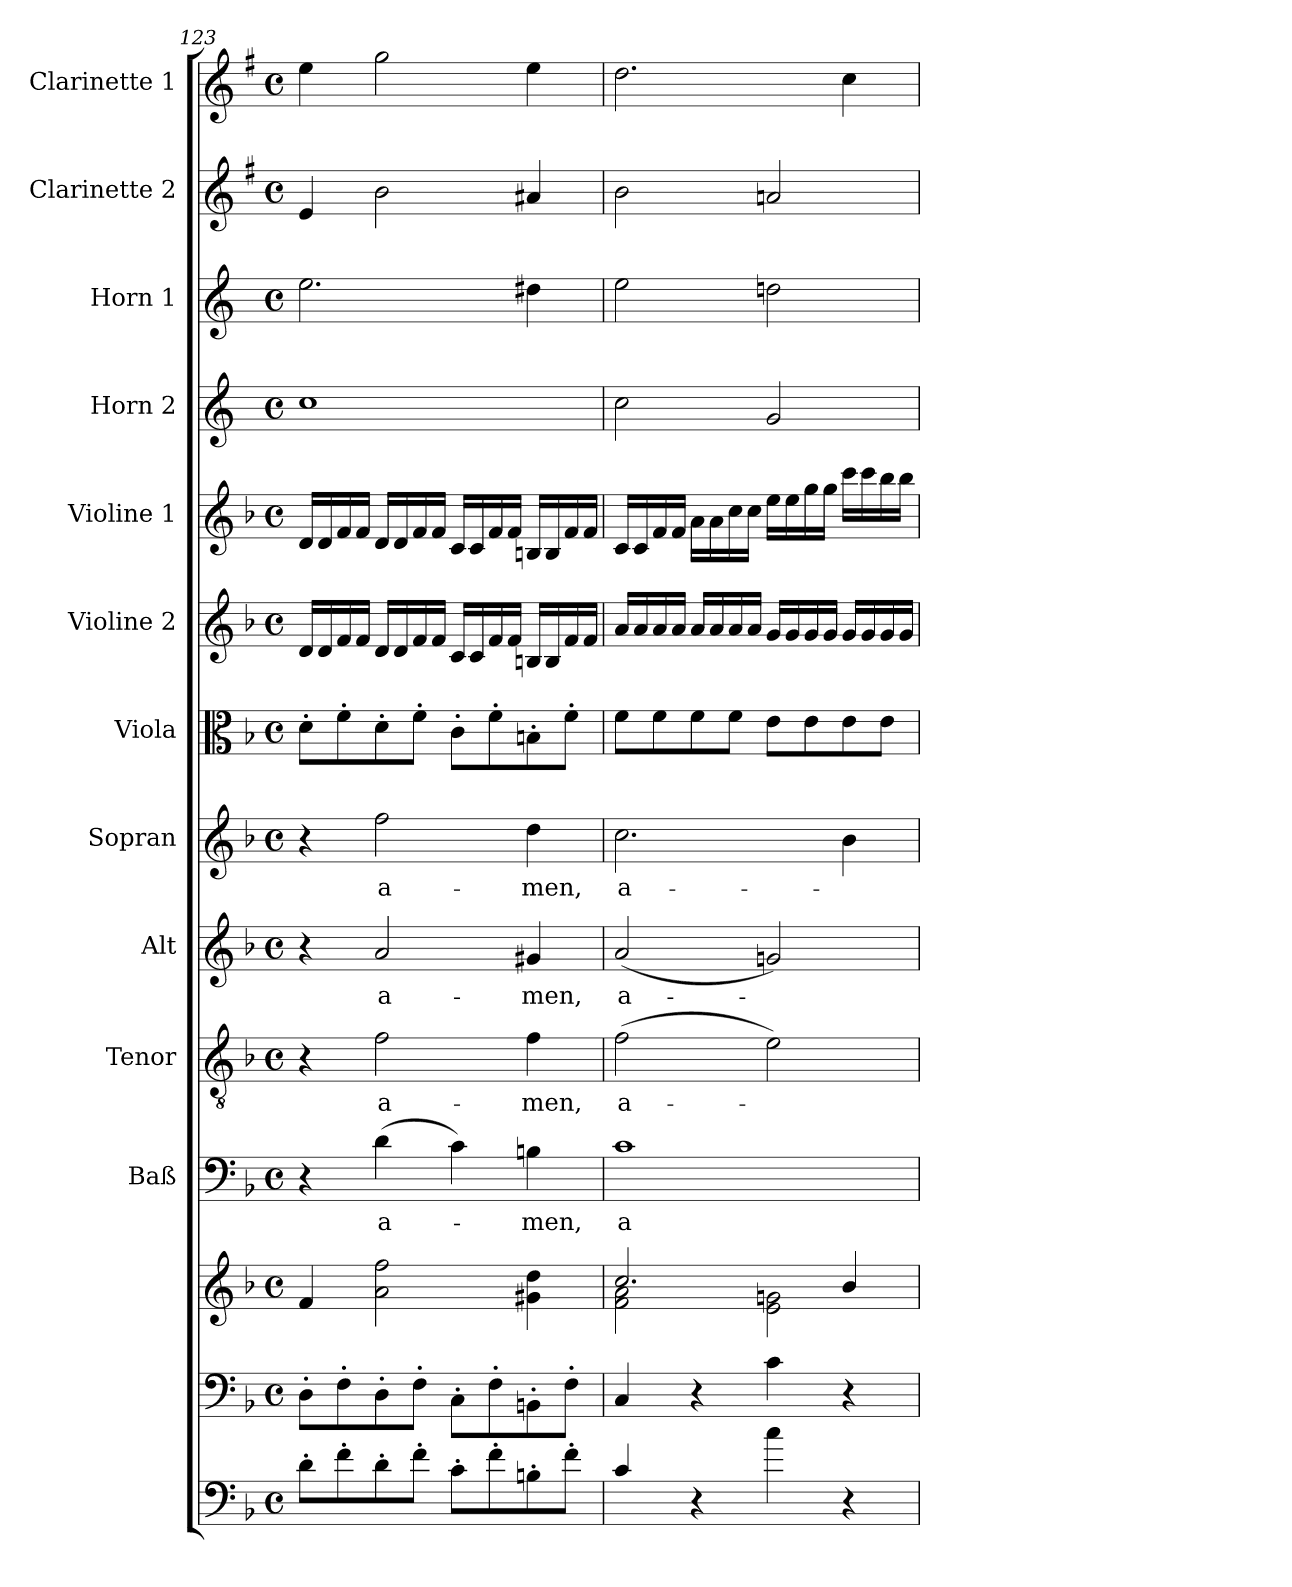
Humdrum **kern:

**kern	**kern	**kern	**kern	**text	**kern	**text	**kern	**text	**kern	**text	**kern	**kern	**kern	**kern	**kern	**kern	**kern
*part13	*part12	*part12	*part11	*part11	*part10	*part10	*part9	*part9	*part8	*part8	*part7	*part6	*part5	*part4	*part3	*part2	*part1
*staff14	*staff13	*staff12	*staff11	*staff11	*staff10	*staff10	*staff9	*staff9	*staff8	*staff8	*staff7	*staff6	*staff5	*staff4	*staff3	*staff2	*staff1
*	*	*	*I"Baß	*	*I"Tenor	*	*I"Alt	*	*I"Sopran	*	*I"Viola	*I"Violine 2	*I"Violine 1	*I"Horn 2	*I"Horn 1	*I"Clarinette 2	*I"Clarinette 1
*	*	*	*I'Baß	*	*I'Ten	*	*I'Alt	*	*I'Sop	*	*I'Vla.	*I'Vln. 2	*I'Vln. 1	*I'Hrn. 2	*I'Hrn. 1	*	*
!!LO:PB:g=z
*clefF4	*clefF4	*clefG2	*clefF4	*	*clefGv2	*	*clefG2	*	*clefG2	*	*clefC3	*clefG2	*clefG2	*clefG2	*clefG2	*clefG2	*clefG2
*ITrd7c12	*	*	*	*	*	*	*	*	*	*	*	*	*	*ITrd4c7	*ITrd4c7	*ITrd1c2	*ITrd1c2
*k[b-]	*k[b-]	*k[b-]	*k[b-]	*	*k[b-]	*	*k[b-]	*	*k[b-]	*	*k[b-]	*k[b-]	*k[b-]	*k[b-]	*k[b-]	*k[b-]	*k[b-]
*F:	*F:	*F:	*F:	*	*F:	*	*F:	*	*F:	*	*F:	*F:	*F:	*F:	*F:	*F:	*F:
*M4/4	*M4/4	*M4/4	*M4/4	*	*M4/4	*	*M4/4	*	*M4/4	*	*M4/4	*M4/4	*M4/4	*M4/4	*M4/4	*M4/4	*M4/4
*met(c)	*met(c)	*met(c)	*met(c)	*	*met(c)	*	*met(c)	*	*met(c)	*	*met(c)	*met(c)	*met(c)	*met(c)	*met(c)	*met(c)	*met(c)
=123	=123	=123	=123	=123	=123	=123	=123	=123	=123	=123	=123	=123	=123	=123	=123	=123	=123
8D'>\L	8D'>\L	4f/	4r	.	4r	.	4r	.	4r	.	8d'>\L	16d/LL	16d/LL	1f	2.a\	4d/	4dd\
.	.	.	.	.	.	.	.	.	.	.	.	16d/	16d/	.	.	.	.
8F'>\	8F'>\	.	.	.	.	.	.	.	.	.	8f'>\	16f/	16f/	.	.	.	.
.	.	.	.	.	.	.	.	.	.	.	.	16f/JJ	16f/JJ	.	.	.	.
!	!	!	!	!LO:LY:b	!	!LO:LY:b	!	!LO:LY:b	!	!LO:LY:b	!	!	!	!	!	!	!
8D'>\	8D'>\	2a\ 2ff\	(>4d\	a-	2f\	a-	2a/	a-	2ff\	a-	8d'>\	16d/LL	16d/LL	.	.	2a\	2ff\
.	.	.	.	.	.	.	.	.	.	.	.	16d/	16d/	.	.	.	.
8F'>\J	8F'>\J	.	.	.	.	.	.	.	.	.	8f'>\J	16f/	16f/	.	.	.	.
.	.	.	.	.	.	.	.	.	.	.	.	16f/JJ	16f/JJ	.	.	.	.
8C'>\L	8C'>\L	.	4c\)	.	.	.	.	.	.	.	8c'>\L	16c/LL	16c/LL	.	.	.	.
.	.	.	.	.	.	.	.	.	.	.	.	16c/	16c/	.	.	.	.
8F'>\	8F'>\	.	.	.	.	.	.	.	.	.	8f'>\	16f/	16f/	.	.	.	.
.	.	.	.	.	.	.	.	.	.	.	.	16f/JJ	16f/JJ	.	.	.	.
!	!	!	!	!LO:LY:b	!	!LO:LY:b	!	!LO:LY:b	!	!LO:LY:b	!	!	!	!	!	!	!
8BBn'>\	8BBn'>\	4g#X\ 4dd\	4Bn\	-men,	4f\	-men,	4g#X/	-men,	4dd\	-men,	8Bn'>\	16Bn/LL	16Bn/LL	.	4g#X\	4g#X/	4dd\
.	.	.	.	.	.	.	.	.	.	.	.	16B/	16B/	.	.	.	.
8F'>\J	8F'>\J	.	.	.	.	.	.	.	.	.	8f'>\J	16f/	16f/	.	.	.	.
.	.	.	.	.	.	.	.	.	.	.	.	16f/JJ	16f/JJ	.	.	.	.
=124	=124	=124	=124	=124	=124	=124	=124	=124	=124	=124	=124	=124	=124	=124	=124	=124	=124
*	*	*^	*	*	*	*	*	*	*	*	*	*	*	*	*	*	*
!	!	!	!	!	!LO:LY:b	!	!LO:LY:b	!	!LO:LY:b	!	!LO:LY:b	!	!	!	!	!	!	!
4C/	4C/	2.cc/	2f\ 2a\	1c	a-	(>2f\	a-	(<2a/	a-	2.cc\	a-	8f\L	16a/LL	16c/LL	2f\	2a\	2a\	2.cc\
.	.	.	.	.	.	.	.	.	.	.	.	.	16a/	16c/	.	.	.	.
.	.	.	.	.	.	.	.	.	.	.	.	8f\	16a/	16f/	.	.	.	.
.	.	.	.	.	.	.	.	.	.	.	.	.	16a/JJ	16f/JJ	.	.	.	.
4r	4r	.	.	.	.	.	.	.	.	.	.	8f\	16a/LL	16a\LL	.	.	.	.
.	.	.	.	.	.	.	.	.	.	.	.	.	16a/	16a\	.	.	.	.
.	.	.	.	.	.	.	.	.	.	.	.	8f\J	16a/	16cc\	.	.	.	.
.	.	.	.	.	.	.	.	.	.	.	.	.	16a/JJ	16cc\JJ	.	.	.	.
4c\	4c\	.	2e\ 2gn\	.	.	2e\)	.	2gn/)	.	.	.	8e\L	16g/LL	16ee\LL	2c/	2gn\	2gn/	.
.	.	.	.	.	.	.	.	.	.	.	.	.	16g/	16ee\	.	.	.	.
.	.	.	.	.	.	.	.	.	.	.	.	8e\	16g/	16gg\	.	.	.	.
.	.	.	.	.	.	.	.	.	.	.	.	.	16g/JJ	16gg\JJ	.	.	.	.
4r	4r	4b-/	.	.	.	.	.	.	.	4b-\	.	8e\	16g/LL	16ccc\LL	.	.	.	4b-\
.	.	.	.	.	.	.	.	.	.	.	.	.	16g/	16ccc\	.	.	.	.
.	.	.	.	.	.	.	.	.	.	.	.	8e\J	16g/	16bb-\	.	.	.	.
.	.	.	.	.	.	.	.	.	.	.	.	.	16g/JJ	16bb-\JJ	.	.	.	.
*	*	*v	*v	*	*	*	*	*	*	*	*	*	*	*	*	*	*	*
=	=	=	=	=	=	=	=	=	=	=	=	=	=	=	=	=	=
*-	*-	*-	*-	*-	*-	*-	*-	*-	*-	*-	*-	*-	*-	*-	*-	*-	*-
